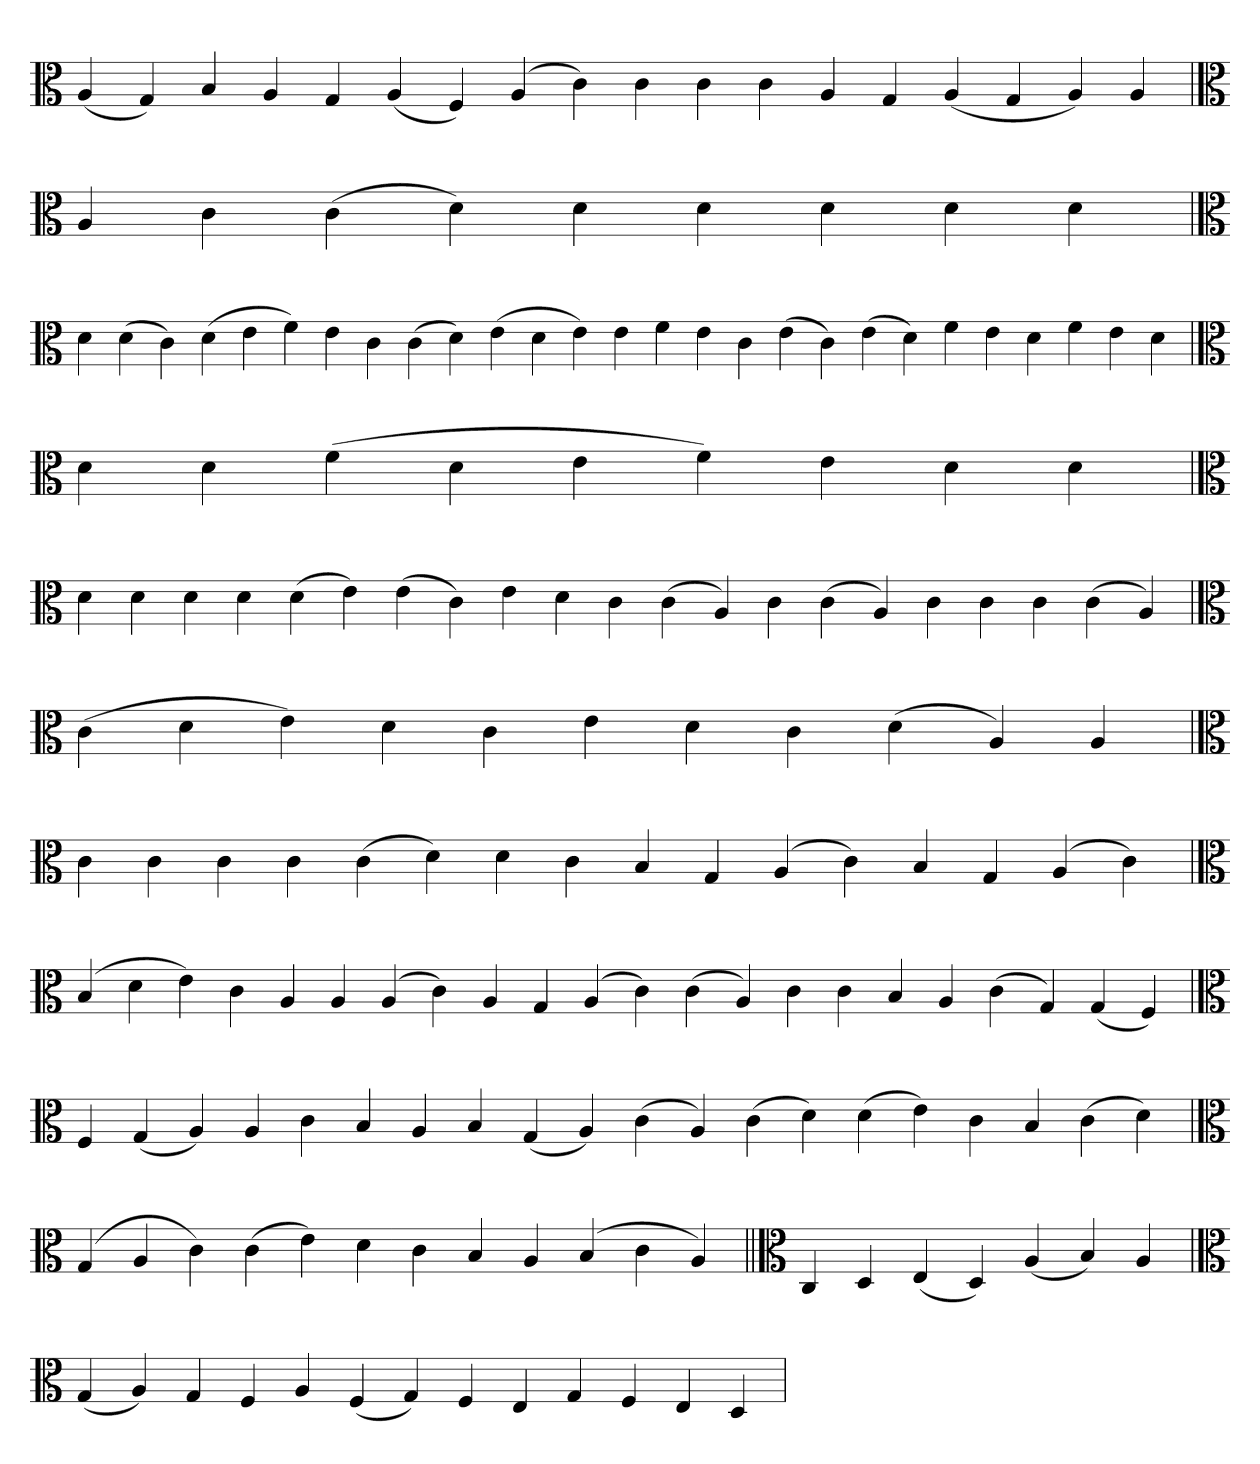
**kern
*part1
*staff1
*clefC3
=
(4A
4G)
4B
4A
4G
(4A
4F)
(4A
4c)
4c
4c
4c
4A
4G
(4A
4G
4A)
4A
='
*clefC3
4A
4c
(4c
4d)
4d
4d
4d
4d
4d
=`
*clefC3
4d
(4d
4c)
(4d
4e
4f)
4e
4c
(4c
4d)
(4e
4d
4e)
4e
4f
4e
4c
(4e
4c)
(4e
4d)
4f
4e
4d
4f
4e
4d
=
*clefC3
4d
4d
(4f
4d
4e
4f)
4e
4d
4d
=`
*clefC3
4d
4d
4d
4d
(4d
4e)
(4e
4c)
4e
4d
4c
(4c
4A)
4c
(4c
4A)
4c
4c
4c
(4c
4A)
=`
*clefC3
(4c
4d
4e)
4d
4c
4e
4d
4c
(4d
4A)
4A
=
*clefC3
4c
4c
4c
4c
(4c
4d)
4d
4c
4B
4G
(4A
4c)
4B
4G
(4A
4c)
=`
*clefC3
(4B
4d
4e)
4c
4A
4A
(4A
4c)
4A
4G
(4A
4c)
(4c
4A)
4c
4c
4B
4A
(4c
4G)
(4G
4F)
=
*clefC3
4F
(4G
4A)
4A
4c
4B
4A
4B
(4G
4A)
(4c
4A)
(4c
4d)
(4d
4e)
4c
4B
(4c
4d)
=`
*clefC3
(4G
4A
4c)
(4c
4e)
4d
4c
4B
4A
(4B
4c
4A)
=||
*clefC3
4C
4D
(4E
4D)
(4A
4B)
4A
=`
*clefC3
(4G
4A)
4G
4F
4A
(4F
4G)
4F
4E
4G
4F
4E
4D
='
*-
